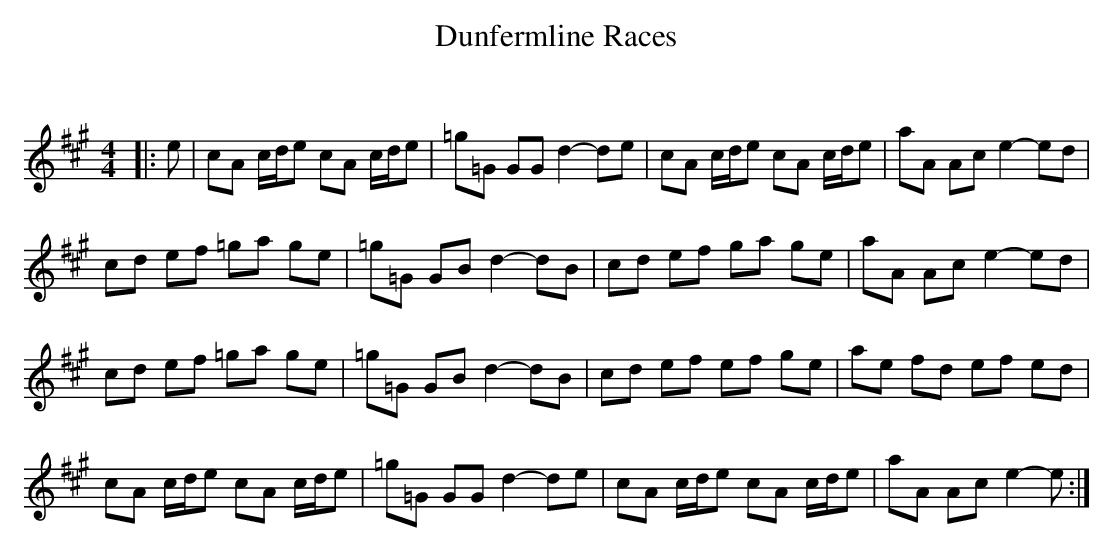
X:1
T: Dunfermline Races
C:
Q: 232
K:A
M:4/4
L:1/8
|:e|cA c1/2d1/2e cA c1/2d1/2e|=g=G GG d2-de|cA c1/2d1/2e cA c1/2d1/2e|aA Ac e2-ed|
cd ef =ga ge|=g=G GB d2-dB|cd ef ga ge|aA Ac e2-ed|
cd ef =ga ge|=g=G GB d2-dB|cd ef ef ge|ae fd ef ed|
cA c1/2d1/2e cA c1/2d1/2e|=g=G GG d2-de|cA c1/2d1/2e cA c1/2d1/2e|aA Ac e2-e:|
